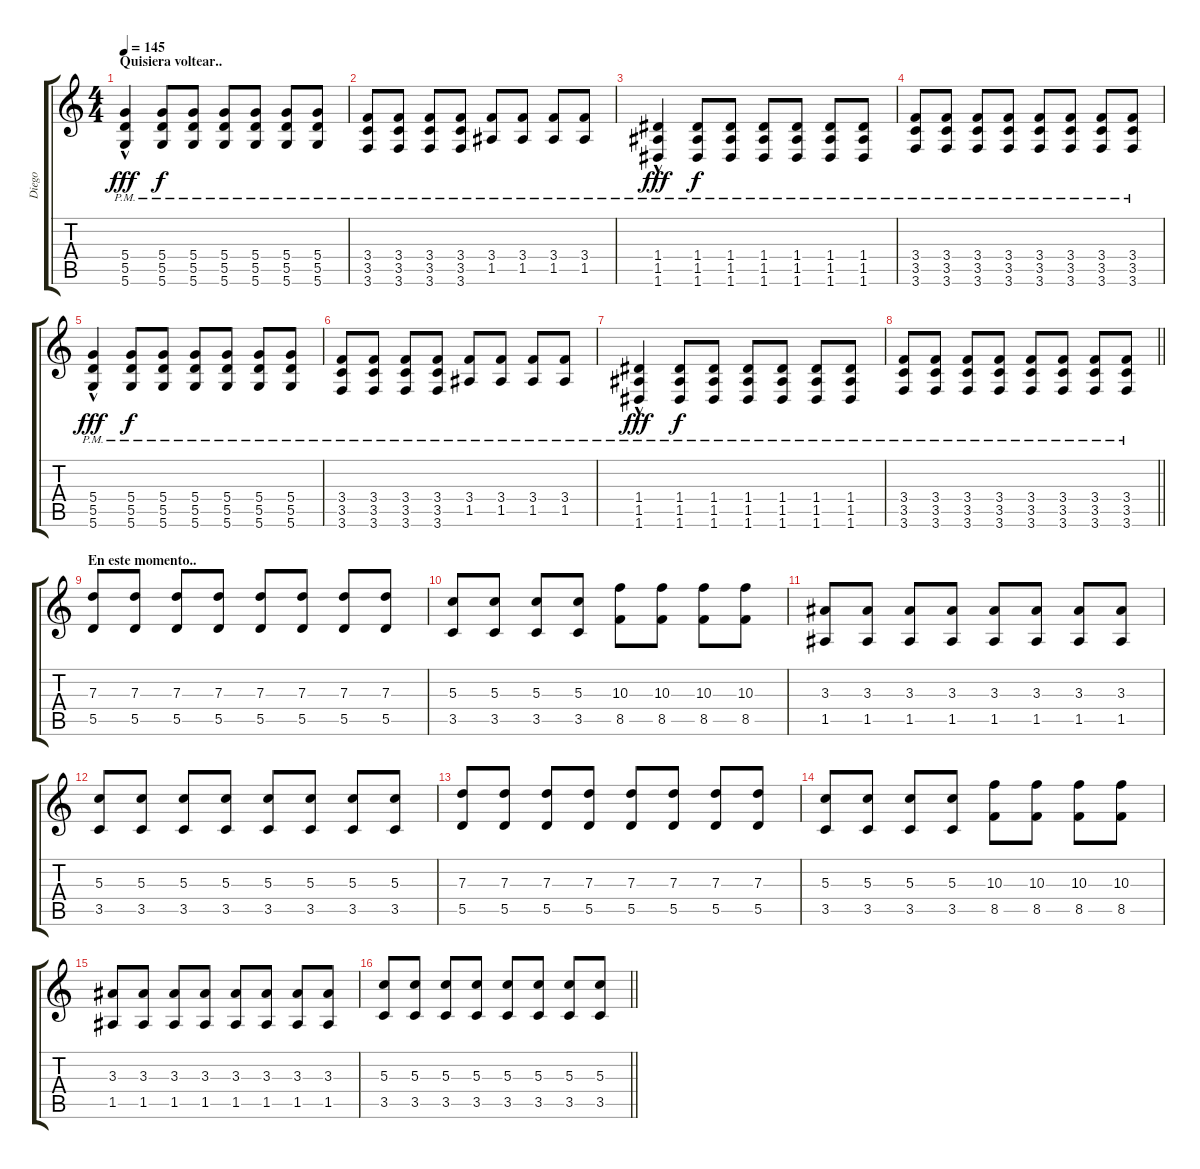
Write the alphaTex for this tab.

\track ("Diego" "Diego") {instrument distortionguitar}
\staff {score tabs}
\tuning (E4 B3 G3 D3 A2 D2) {hide}
\ts (4 4)
\section ("" "Quisiera voltear..")
\tempo 145
\clef g2
\ks c
(5.4{hac pm} 5.5{hac pm} 5.6{hac pm}).4{dy fff} (5.4{pm} 5.5{pm} 5.6{pm}).8{dy f} (5.4{pm} 5.5{pm} 5.6{pm}).8 (5.4{pm} 5.5{pm} 5.6{pm}).8 (5.4{pm} 5.5{pm} 5.6{pm}).8 (5.4{pm} 5.5{pm} 5.6{pm}).8 (5.4{pm} 5.5{pm} 5.6{pm}).8 |
(3.4{pm} 3.5{pm} 3.6{pm}).8 (3.4{pm} 3.5{pm} 3.6{pm}).8 (3.4{pm} 3.5{pm} 3.6{pm}).8 (3.4{pm} 3.5{pm} 3.6{pm}).8 (3.4{pm} 1.5{pm}).8 (3.4{pm} 1.5{pm}).8 (3.4{pm} 1.5{pm}).8 (3.4{pm} 1.5{pm}).8 |
(1.4{hac pm} 1.5{hac pm} 1.6{hac pm}).4{dy fff} (1.4{pm} 1.5{pm} 1.6{pm}).8{dy f} (1.4{pm} 1.5{pm} 1.6{pm}).8 (1.4{pm} 1.5{pm} 1.6{pm}).8 (1.4{pm} 1.5{pm} 1.6{pm}).8 (1.4{pm} 1.5{pm} 1.6{pm}).8 (1.4{pm} 1.5{pm} 1.6{pm}).8 |
(3.4{pm} 3.5{pm} 3.6{pm}).8 (3.4{pm} 3.5{pm} 3.6{pm}).8 (3.4{pm} 3.5{pm} 3.6{pm}).8 (3.4{pm} 3.5{pm} 3.6{pm}).8 (3.4{pm} 3.5{pm} 3.6{pm}).8 (3.4{pm} 3.5{pm} 3.6{pm}).8 (3.4{pm} 3.5{pm} 3.6{pm}).8 (3.4{pm} 3.5{pm} 3.6{pm}).8 |
(5.4{hac pm} 5.5{hac pm} 5.6{hac pm}).4{dy fff} (5.4{pm} 5.5{pm} 5.6{pm}).8{dy f} (5.4{pm} 5.5{pm} 5.6{pm}).8 (5.4{pm} 5.5{pm} 5.6{pm}).8 (5.4{pm} 5.5{pm} 5.6{pm}).8 (5.4{pm} 5.5{pm} 5.6{pm}).8 (5.4{pm} 5.5{pm} 5.6{pm}).8 |
(3.4{pm} 3.5{pm} 3.6{pm}).8 (3.4{pm} 3.5{pm} 3.6{pm}).8 (3.4{pm} 3.5{pm} 3.6{pm}).8 (3.4{pm} 3.5{pm} 3.6{pm}).8 (3.4{pm} 1.5{pm}).8 (3.4{pm} 1.5{pm}).8 (3.4{pm} 1.5{pm}).8 (3.4{pm} 1.5{pm}).8 |
(1.4{hac pm} 1.5{hac pm} 1.6{hac pm}).4{dy fff} (1.4{pm} 1.5{pm} 1.6{pm}).8{dy f} (1.4{pm} 1.5{pm} 1.6{pm}).8 (1.4{pm} 1.5{pm} 1.6{pm}).8 (1.4{pm} 1.5{pm} 1.6{pm}).8 (1.4{pm} 1.5{pm} 1.6{pm}).8 (1.4{pm} 1.5{pm} 1.6{pm}).8 |
\barLineRight lightlight
(3.4{pm} 3.5{pm} 3.6{pm}).8 (3.4{pm} 3.5{pm} 3.6{pm}).8 (3.4{pm} 3.5{pm} 3.6{pm}).8 (3.4{pm} 3.5{pm} 3.6{pm}).8 (3.4{pm} 3.5{pm} 3.6{pm}).8 (3.4{pm} 3.5{pm} 3.6{pm}).8 (3.4{pm} 3.5{pm} 3.6{pm}).8 (3.4{pm} 3.5{pm} 3.6{pm}).8 |
\section ("" "En este momento..")
(7.3 5.5).8 (7.3 5.5).8 (7.3 5.5).8 (7.3 5.5).8 (7.3 5.5).8 (7.3 5.5).8 (7.3 5.5).8 (7.3 5.5).8 |
(5.3 3.5).8 (5.3 3.5).8 (5.3 3.5).8 (5.3 3.5).8 (10.3 8.5).8 (10.3 8.5).8 (10.3 8.5).8 (10.3 8.5).8 |
(3.3 1.5).8 (3.3 1.5).8 (3.3 1.5).8 (3.3 1.5).8 (3.3 1.5).8 (3.3 1.5).8 (3.3 1.5).8 (3.3 1.5).8 |
(5.3 3.5).8 (5.3 3.5).8 (5.3 3.5).8 (5.3 3.5).8 (5.3 3.5).8 (5.3 3.5).8 (5.3 3.5).8 (5.3 3.5).8 |
(7.3 5.5).8 (7.3 5.5).8 (7.3 5.5).8 (7.3 5.5).8 (7.3 5.5).8 (7.3 5.5).8 (7.3 5.5).8 (7.3 5.5).8 |
(5.3 3.5).8 (5.3 3.5).8 (5.3 3.5).8 (5.3 3.5).8 (10.3 8.5).8 (10.3 8.5).8 (10.3 8.5).8 (10.3 8.5).8 |
(3.3 1.5).8 (3.3 1.5).8 (3.3 1.5).8 (3.3 1.5).8 (3.3 1.5).8 (3.3 1.5).8 (3.3 1.5).8 (3.3 1.5).8 |
\barLineRight lightlight
(5.3 3.5).8 (5.3 3.5).8 (5.3 3.5).8 (5.3 3.5).8 (5.3 3.5).8 (5.3 3.5).8 (5.3 3.5).8 (5.3 3.5).8
